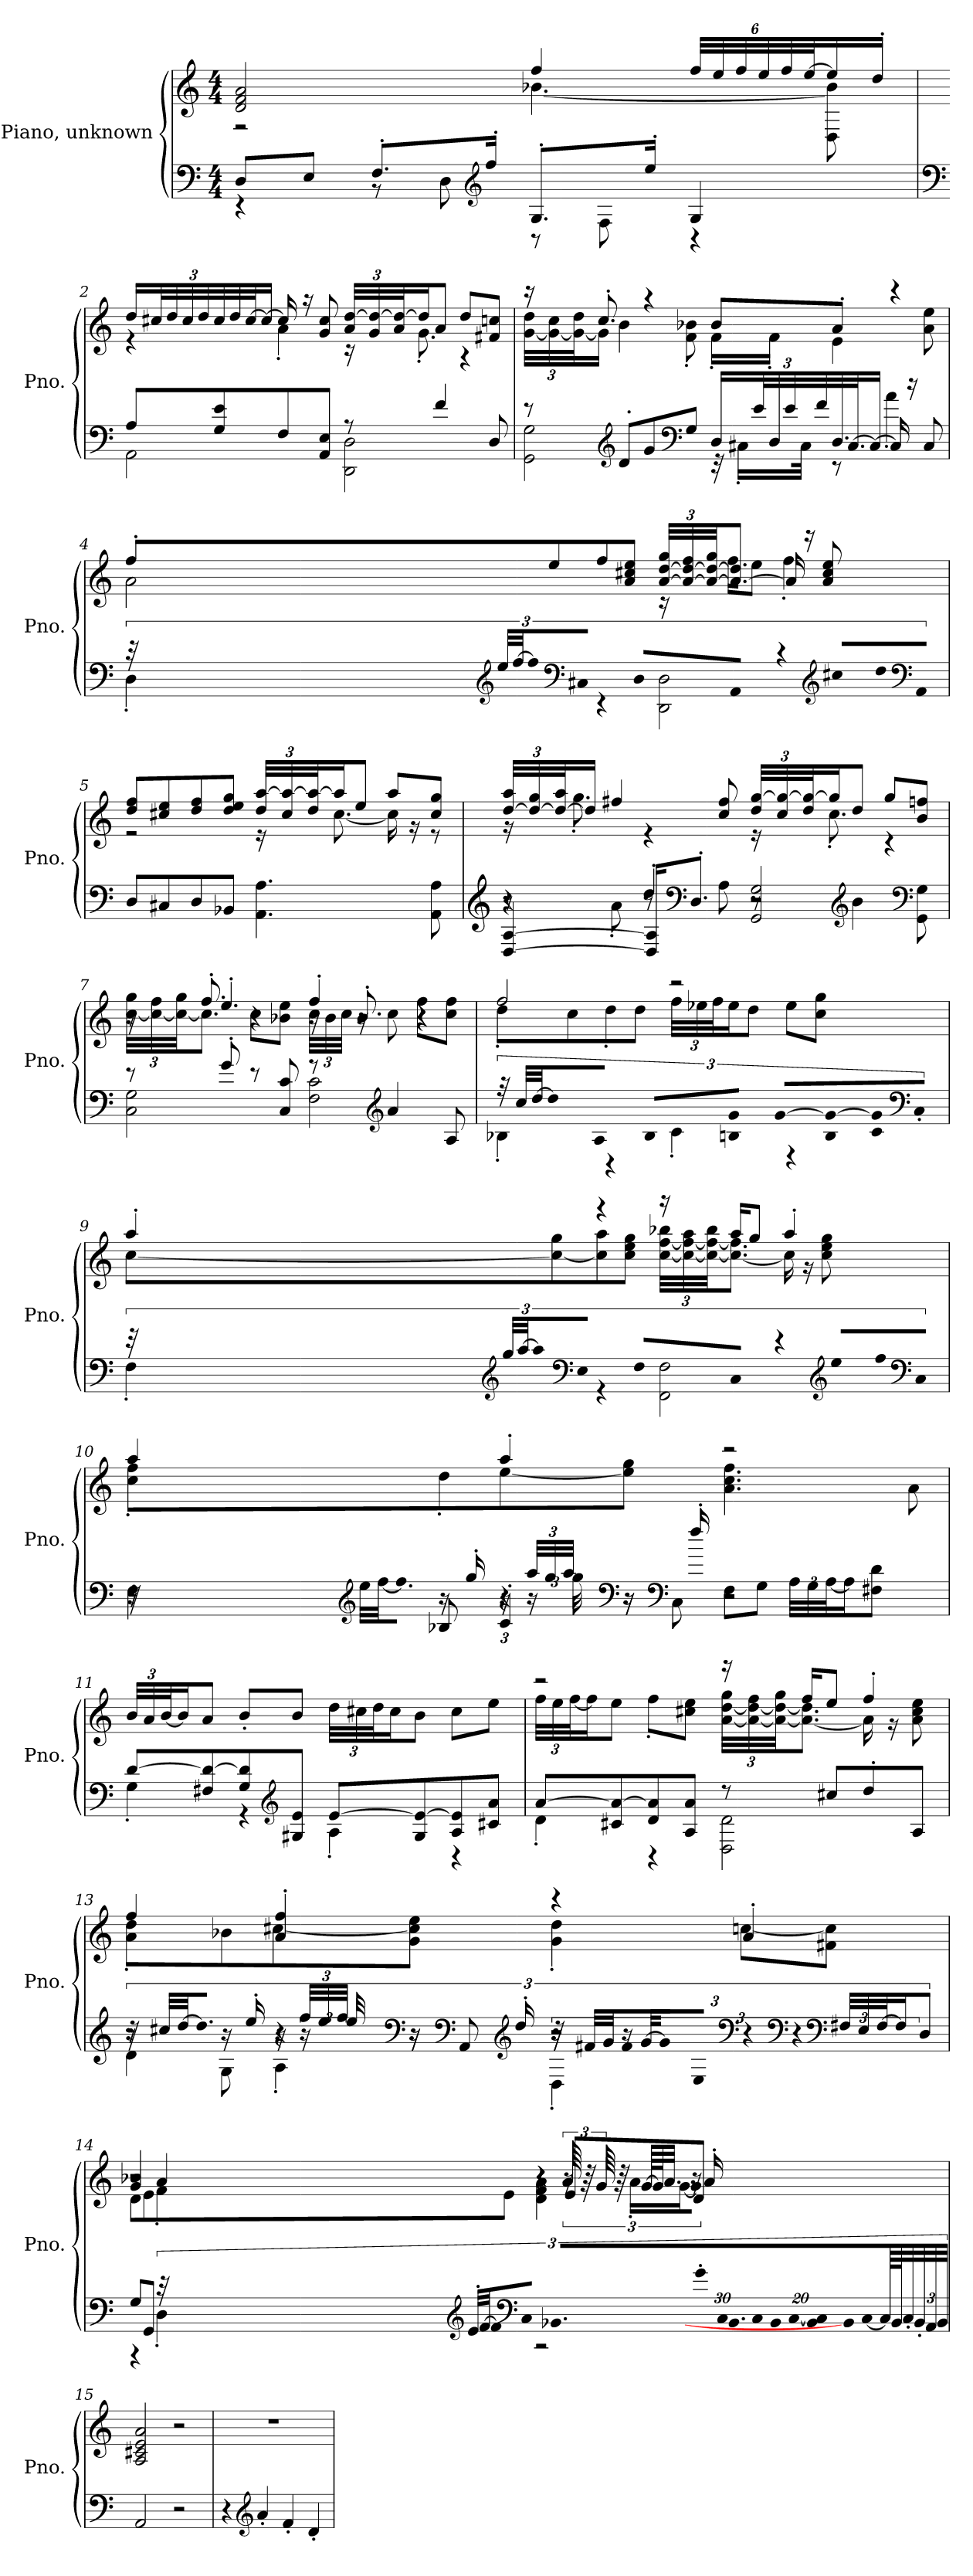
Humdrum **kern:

**kern	**kern
*part1	*part1
*staff2	*staff1
*I"Piano, unknown	*
*I'Pno.	*
*clefF4	*clefG2
*k[]	*k[]
*M4/4	*M4/4
*MM120	*MM120
=1	=1
*^	*^
8D/L	4r	2d/ 2f/ 2a/	2r
8E/J	.	.	.
8.F'/L	8r	.	.
.	8D\	.	.
*clefG2	*	*	*
16ff'/Jk	.	.	.
8.G'/L	8r	4ff/	[4.b-X\
.	8F\	.	.
16ee'/Jk	.	.	.
*	*	*Xbrackettup	*
4G/	4r	48ff/LLL	.
.	.	48ee/	.
.	.	48ff/	.
.	.	48ee/	.
.	.	48ff/	.
.	.	[48ee/J	.
.	.	16ee/]	8D\ 8b-\]
.	.	16dd'/JJ	.
!!LO:LB:g=z	!!
=2	=2	=2	=2
*clefF4	*	*	*
8A/L	2AA\	24dd/LL	4r
.	.	48cc#X/L	.
.	.	48dd/	.
.	.	48cc#/	.
.	.	48dd/	.
8G/ 8e/	.	48cc#/	.
.	.	48dd/	.
.	.	[48cc#/J	.
.	.	16cc#/JJ_	.
8F/	.	16cc#/]	4a'\
.	.	16r	.
8AA/ 8E/J	.	8g/ 8cc#/	.
8r	2DD\ 2D\	48a/ [48dd/LLL	16r
.	.	48g/ 48dd/_	.
.	.	48a/ 48dd/_J	.
.	.	16dd/J]	8.g'\
4f/	.	8a/J	.
.	.	8dd/L	4r
8D/	.	8f#X/ 8ccn/J	.
!!LO:LB:g=z	!!
=3	=3	=3	=3
8r	2GG\ 2G\	16r	[48g\ 48dd\LLL
.	.	.	48g\_ 48cc\
.	.	.	48g\_ 48dd\J
.	.	8.cc'/	16g\JJ]
*clefG2	*	*	*
8d'/L	.	.	4b\
8g/	.	4r	.
*clefF4	*	*	*
8G/J	.	.	8f\' 8b-X\'
*Xbrackettup	*	*	*
24D/LL	32r	8b-/L	16f'\LL
.	16C#X'\LL	.	.
48e/L	.	.	.
48D/	.	.	16f'\JJ
48e/	.	.	.
.	32C#\JJk	.	.
48f/	.	.	.
48.D/	8r	8a'/J	4e\
[48.C#/J	.	.	.
16C#/JJ_	.	.	.
16C#/]	4a'\	4r	.
16r	.	.	.
8C#/	.	.	8a\ 8ee\
!!LO:LB:g=z	!!
=4	=4	=4	=4
*brackettup	*	*	*
48r	4D'\	8ff'/L	2a\
*clefG2	*	*	*
48ee/LLL	.	.	.
[48ff/J	.	.	.
16ff/J]	.	.	.
*clefF4	*	*	*
8C#X/J	.	8ee/	.
8D/L	4r	8ff/	.
8AA/J	.	8a/ 8cc#X/ 8ee/J	.
8r	2DD\ 2D\	[48a/ [48dd/ 48gg/LLL	16r
.	.	48a/_ 48dd/_ 48ff/	.
.	.	48a/_ 48dd/_ 48gg/JJ	.
.	.	8.a/_ 8.dd/]J	16ff\KL
*clefG2	*	*	*
8cc#X/L	.	.	8ee\J
8dd/	.	16a/]	4ff'\
.	.	16r	.
*clefF4	*	*	*
8AA/J	.	8a/ 8cc#/ 8ee/	.
*v	*v	*	*
=5	=5	=5
8D/L	8dd/ 8ff/L	2r
8C#X/	8cc#X/ 8ee/	.
8D/	8dd/ 8ff/	.
8BB-X/J	8dd/ 8ee/ 8gg/J	.
4.AA\ 4.A\	48dd/ [48aa/LLL	16r
.	48cc#/ 48aa/_	.
.	48dd/ 48aa/_J	.
.	16aa/J]	[8.cc#\
.	8ee/J	.
.	8aa/L	16cc#\]
.	.	16r
8AA\ 8A\	8cc#/ 8gg/J	8r
!!LO:LB:g=z	!!
=6	=6	=6
*clefG2	*	*
*^	*	*
*	*^	*	*
4r	8r	[4D/ [4A/	[48dd/ 48aa/LLL	16r
.	.	.	48dd/_ 48gg/	.
.	.	.	48dd/_ 48aa/J	.
.	.	.	16dd/JJ]	8.gg'\
.	8a'\	.	4ff#X/	.
4dd'/	8r	16D/] 16A/]KL	.	4r
*clefF4	*	*	*	*
.	.	8.D'/J	.	.
.	8A\	.	8cc/ 8ff#/	.
2r	8r	2GG/ 2G/	48dd/ [48gg/LLL	16r
.	.	.	48cc/ 48gg/_	.
.	.	.	48dd/ 48gg/_J	.
.	.	.	16gg/J]	8.cc'\
*clefG2	*	*	*	*
.	4b\	.	8dd/J	.
.	.	.	8gg/L	4r
*clefF4	*	*	*	*
.	8GG\ 8G\	.	8b/ 8ffn/J	.
*	*v	*v	*	*
=7	=7	=7	=7
*	*	*	*^
8r	2C\ 2G\	8r	[48cc\ 48gg\LLL	16r
.	.	.	48cc\_ 48ff\	.
.	.	.	48cc\_ 48gg\JJ	.
.	.	.	8.cc\J]	8.ff'/
8g'/	.	4.ee'/	.	.
8r	.	.	8cc\L	4r
8C/ 8c/	.	.	8b-X\ 8ee\J	.
8r	2F\ 2c\	4ff'/	48cc\LLL	16r
.	.	.	48b-\	.
.	.	.	48cc\JJJ	.
.	.	.	16r	8.b-'/
*clefG2	*	*	*	*
4a/	.	.	8cc\	.
.	.	4r	8ff\L	4r
8A/	.	.	8cc\ 8ff\J	.
*	*	*	*v	*v
!!LO:LB:g=z
=8	=8	=8	=8
48r	4B-X'\	2ff/	8dd'\L
48cc/LLL	.	.	.
[48dd/J	.	.	.
16dd/J]	.	.	.
8A/J	.	.	8cc\
8B-/L	4r	.	8dd'\
8Bn/ 8g/J	.	.	8dd\J
[8g/L	4c'\	2r	48ff\LLL
.	.	.	48ee-X\
.	.	.	48ff\J
.	.	.	16ee-\J
8B/ 8g/_	.	.	8dd\J
8c/ 8g/]	4r	.	8ee-\L
*clefF4	*	*	*
8C'/J	.	.	8cc\ 8gg\J
=9	=9	=9	=9
48r	4F'\	4aa'/	[8cc\L
*clefG2	*	*	*
48gg/LLL	.	.	.
[48aa/J	.	.	.
16aa/J]	.	.	.
*clefF4	*	*	*
8E/J	.	.	8cc\_ 8gg\
8F/L	4r	4r	8cc\] 8aa\
8C/J	.	.	8cc\ 8ee\ 8gg\J
8r	2FF\ 2F\	16r	[48cc\ [48ff\ 48bb-X\LLL
.	.	.	48cc\_ 48ff\_ 48aa\
.	.	.	48cc\_ 48ff\_ 48bb-\JJ
.	.	16aa/KL	8.cc\_ 8.ff\]J
*clefG2	*	*	*
8ee/L	.	8gg/J	.
8ff/	.	4aa'/	16cc\]
.	.	.	16r
*clefF4	*	*	*
8C/J	.	.	8cc\ 8ee\ 8gg\
!!LO:PB:g=z	!!
=10	=10	=10	=10
*^	*^	*	*
8r	48r	8r	4F\	4aa/	8cc\' 8ff\'L
*clefG2	*	*	*	*	*
.	48ee\LLL	.	.	.	.
.	[48ff\JJ	.	.	.	.
.	8.ff\J]	.	.	.	.
16r	.	8B-X/	.	.	8dd'\
16gg'/	.	.	.	.	.
16r	24r	4c'/	4r	4aa'/	[8ee\
.	48gg\	.	.	.	.
*Xbrackettup	*	*	*	*	*
48aa/LLL	16r	.	.	.	.
48gg/	.	.	.	.	.
48aa/JJJ	.	.	.	.	.
*clefF4	*	*	*	*	*
16r	8C\	.	.	.	8ee\] 8gg\J
16ff'/	.	.	.	.	.
2r	8F\L	2r	2r	2r	4.a\ 4.cc\ 4.ff\
.	8G\J	.	.	.	.
.	48A\LLL	.	.	.	.
.	48G\	.	.	.	.
.	[48A\J	.	.	.	.
.	16A\J]	.	.	.	.
.	8F#X\ 8d\J	.	.	.	8a\
*	*v	*v	*v	*	*
*	*	*v	*v
!!LO:LB:g=z
=11	=11	=11
[8d/L	4G'\	48b/LLL
.	.	48a/
.	.	[48b/J
.	.	16b/J]
8F#X/ 8d/_	.	8a/J
8G/ 8d/]	4r	8b'/L
*clefG2	*	*
8G#X/ 8e/J	.	8b/J
[8e/L	4A'\	48dd\LLL
.	.	48cc#X\
.	.	48dd\J
.	.	16cc#\J
8G#/ 8e/_	.	8b\J
8A/ 8e/]	4r	8cc#\L
8c#X/ 8a/J	.	8ee\J
=12	=12	=12
*	*	*^
[8a/L	4d'\	2r	48ff\LLL
.	.	.	48ee\
.	.	.	[48ff\J
.	.	.	16ff\J]
8c#X/ 8a/_	.	.	8ee\J
8d/ 8a/]	4r	.	8ff'\L
8A/ 8a/J	.	.	8cc#X\ 8ee\J
8r	2D\ 2d\	16r	[48a\ [48dd\ 48gg\LLL
.	.	.	48a\_ 48dd\_ 48ff\
.	.	.	48a\_ 48dd\_ 48gg\JJ
.	.	16ff/KL	8.a\_ 8.dd\]J
8cc#X/L	.	8ee/J	.
8dd'/	.	4ff'/	16a\]
.	.	.	16r
8A/J	.	.	8a\ 8cc#\ 8ee\
!!LO:LB:g=z	!!
=13	=13	=13	=13
*	*^	*	*
*	*	*brackettup	*	*
*	*	*^	*	*
8r	4d\	48r	8r	4ff/	8a\' 8dd\'L
.	.	48cc#X/LLL	.	.	.
.	.	[48dd/JJ	.	.	.
.	.	8.dd/J]	.	.	.
16r	.	.	8G\	.	8b-X\
16ee'/	.	.	.	.	.
16r	4r	24r	4A'\	4a/' 4ff/'	[8cc#X\
.	.	48ee/	.	.	.
*Xbrackettup	*	*	*	*	*
48ff/LLL	.	16r	.	.	.
48ee/	.	.	.	.	.
48ff/JJJ	.	.	.	.	.
*clefF4	*	*	*	*	*
16r	.	8AA/	.	.	8g\ 8cc#\] 8ee\J
*clefG2	*	*	*	*	*
16dd'/	.	.	.	.	.
*	*	*brackettup	*	*	*
16r	2r	48r	4D'\	4r	4g\' 4dd\'
.	.	48f#X/LLL	.	.	.
.	.	48g/J	.	.	.
24r	.	16f#/J	.	.	.
[48g/KKL	.	.	.	.	.
8g/J]	.	8E/J	.	.	.
*clefF4	*	*	*	*	*
*	*	*Xbrackettup	*	*	*
4r	.	48F#X/LLL	4r	4a'/	[8ccn\L
.	.	48E/	.	.	.
.	.	[48F#/J	.	.	.
.	.	16F#/J]	.	.	.
.	.	8D/J	.	.	8f#X\ 8cc\]J
*	*v	*v	*v	*	*
!!LO:LB:g=z
=14	=14	=14	=14
*	*	*	*^
8G/L	4r	4g/ 4b-X/	8d\L	2r
8GG/J	.	.	8e\	.
*brackettup	*	*	*	*
48r	4D'\	4a/	8f'\	.
*clefG2	*	*	*	*
48e'/LLL	.	.	.	.
[48f/J	.	.	.	.
16f/J]	.	.	.	.
*clefF4	*	*	*	*
8C/J	.	.	8e\J	.
8.BB-X/L	2r	4r	4d\ 4f\ 4a\	4r
16g'/L	.	.	.	.
*Xbrackettup	*	*	*	*
!LO:N:vis=64	!	!	!	!
*	*	*brackettup	*	*
960%17C/LL	.	96a/	24r	8e/L
.	.	96r	.	.
!LO:N:vis=64.	!	!	!	!
640%17BB-/	.	.	.	.
.	.	96g/	.	.
.	.	64r	.	.
.	.	.	24a'\LL	.
1920ryy	.	.	.	.
!LO:N:vis=256	!	!	!	!
1920%17C/K	.	.	.	.
.	.	[64g/LLLL	.	.
!LO:N:vis=64	!	!	!	!
960%17BB-/	.	.	.	.
.	.	64g/J]	.	.
!LO:N:vis=64	!	!	!	!
[960%17C/	.	.	.	.
.	.	32.a'/JJJ	.	.
.	.	.	[24g\J	.
!LO:N:vis=64	!	!	!	!
[960%17BB-/ 960%17C/]	.	.	.	.
1920ryy	.	.	.	.
!LO:N:vis=256	!	!	!	!
1920%17BB-/L]	.	.	.	.
!LO:N:vis=256	!	!	!	!
[1920%17C/J	.	.	.	.
64C/]	.	16r	8g\J]	8d/J
64BB-/J	.	.	.	.
32C'/	.	.	.	.
48BB-'/	.	16a'/	.	.
48AA/	.	.	.	.
48BB-/JJJ	.	.	.	.
*v	*v	*	*	*
*	*v	*v	*v
=15	=15
2AA/	2A/ 2c#X/ 2e/ 2a/
2r	2r
=16	=16
4r	1r
*clefG2	*
4a'/	.
4f'/	.
4d'/	.
=	=
*-	*-
